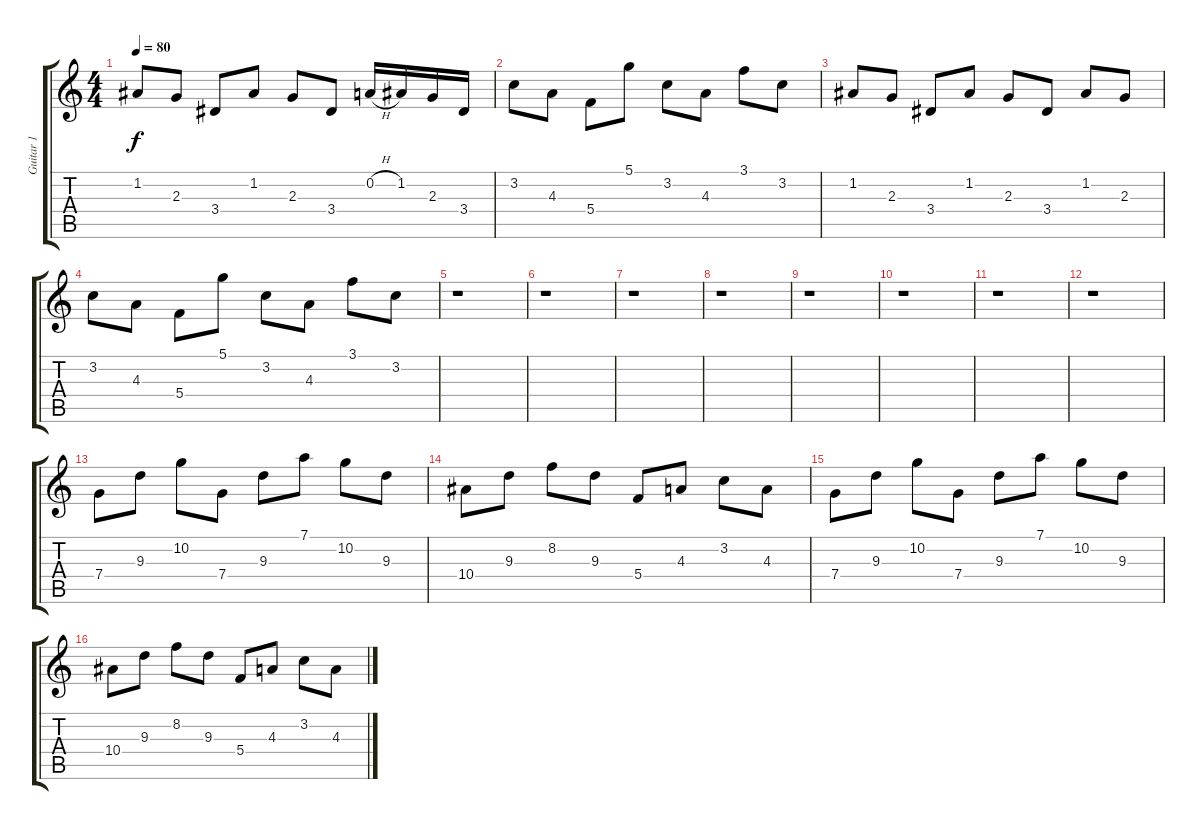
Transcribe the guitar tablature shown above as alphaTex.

\track ("Guitar 1" "Guitar 1") {instrument acousticguitarsteel}
\staff {score tabs}
\tuning (D4 A3 F3 C3 G2 D2) {hide}
\ts (4 4)
\tempo 80
\clef g2
\ks c
1.2.8{dy f} 2.3.8 3.4.8 1.2.8 2.3.8 3.4.8 0.2{h}.16 1.2.16 2.3.16 3.4.16 |
3.2.8 4.3.8 5.4.8 5.1.8 3.2.8 4.3.8 3.1.8 3.2.8 |
1.2.8 2.3.8 3.4.8 1.2.8 2.3.8 3.4.8 1.2.8 2.3.8 |
3.2.8 4.3.8 5.4.8 5.1.8 3.2.8 4.3.8 3.1.8 3.2.8 |
r.1 |
r.1 |
r.1 |
r.1 |
r.1 |
r.1 |
r.1 |
r.1 |
7.4.8 9.3.8 10.2.8 7.4.8 9.3.8 7.1.8 10.2.8 9.3.8 |
10.4.8 9.3.8 8.2.8 9.3.8 5.4.8 4.3.8 3.2.8 4.3.8 |
7.4.8 9.3.8 10.2.8 7.4.8 9.3.8 7.1.8 10.2.8 9.3.8 |
10.4.8 9.3.8 8.2.8 9.3.8 5.4.8 4.3.8 3.2.8 4.3.8
